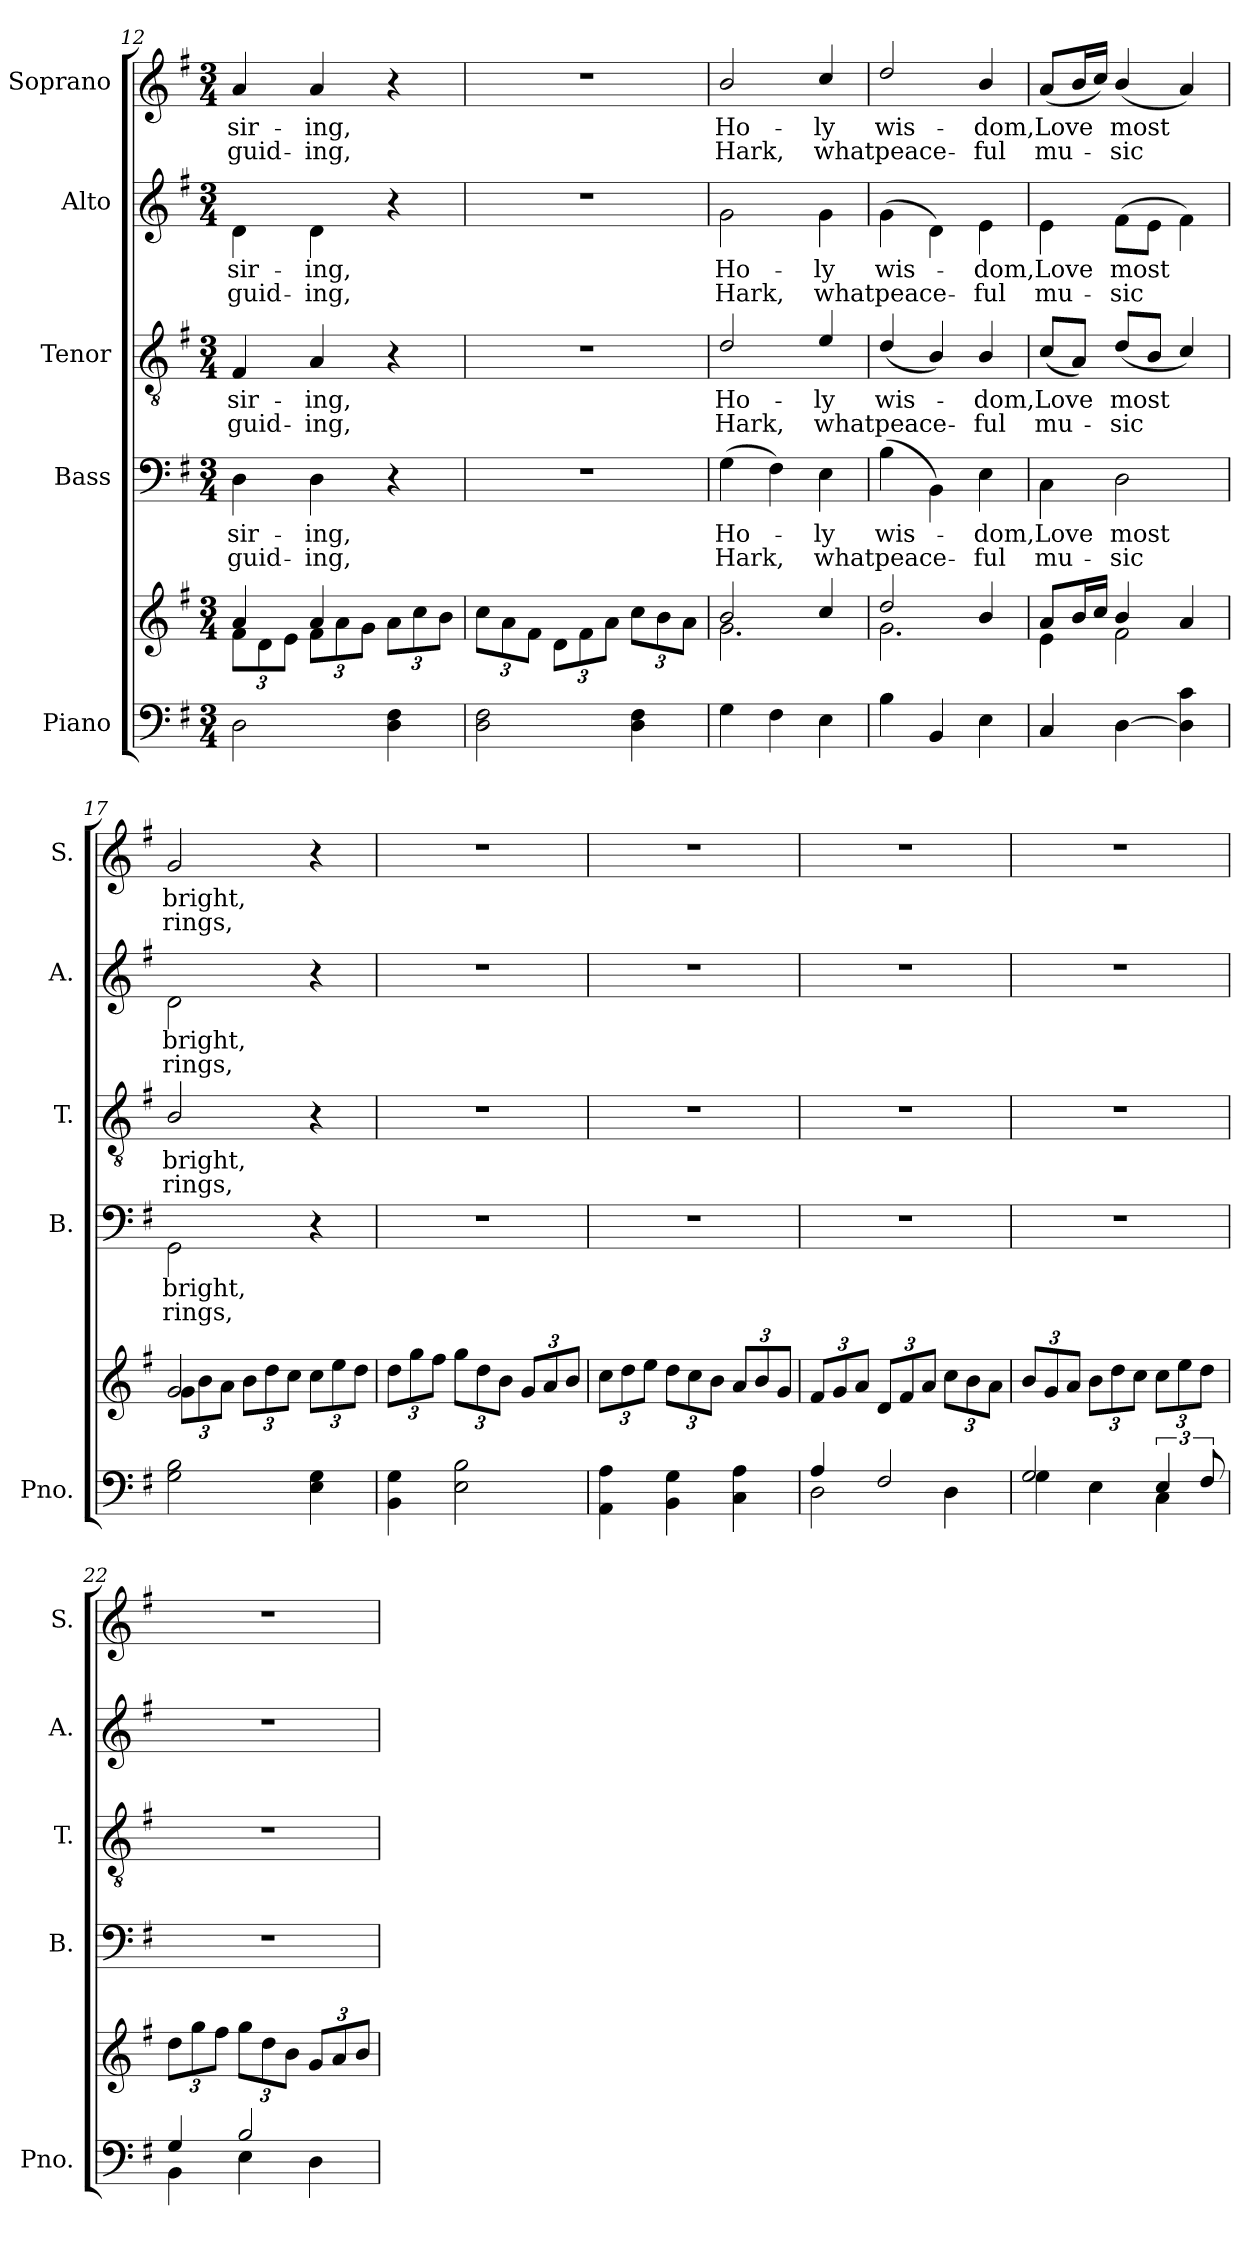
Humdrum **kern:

**kern	**kern	**kern	**text	**text	**kern	**text	**text	**kern	**text	**text	**kern	**text	**text
*part5	*part5	*part4	*part4	*part4	*part3	*part3	*part3	*part2	*part2	*part2	*part1	*part1	*part1
*staff6	*staff5	*staff4	*staff4	*staff4	*staff3	*staff3	*staff3	*staff2	*staff2	*staff2	*staff1	*staff1	*staff1
*I"Piano	*	*I"Bass	*	*	*I"Tenor	*	*	*I"Alto	*	*	*I"Soprano	*	*
*I'Pno.	*	*I'B.	*	*	*I'T.	*	*	*I'A.	*	*	*I'S.	*	*
!!LO:PB:g=z
*clefF4	*clefG2	*clefF4	*	*	*clefGv2	*	*	*clefG2	*	*	*clefG2	*	*
*k[f#]	*k[f#]	*k[f#]	*	*	*k[f#]	*	*	*k[f#]	*	*	*k[f#]	*	*
*G:	*G:	*G:	*	*	*G:	*	*	*G:	*	*	*G:	*	*
*M3/4	*M3/4	*M3/4	*	*	*M3/4	*	*	*M3/4	*	*	*M3/4	*	*
=12	=12	=12	=12	=12	=12	=12	=12	=12	=12	=12	=12	=12	=12
*	*^	*	*	*	*	*	*	*	*	*	*	*	*
*	*	*Xbrackettup	*	*	*	*	*	*	*	*	*	*	*	*
!	!	!	!	!LO:LY:b	!LO:LY:b	!	!LO:LY:b	!LO:LY:b	!	!LO:LY:b	!LO:LY:b	!	!LO:LY:b	!LO:LY:b
2D\	4a/	12f#\L	4D\	-sir-	guid-	4F#/	-sir-	guid-	4d\	-sir-	guid-	4a/	-sir-	guid-
.	.	12d\	.	.	.	.	.	.	.	.	.	.	.	.
.	.	12e\J	.	.	.	.	.	.	.	.	.	.	.	.
!	!	!	!	!LO:LY:b	!LO:LY:b	!	!LO:LY:b	!LO:LY:b	!	!LO:LY:b	!LO:LY:b	!	!LO:LY:b	!LO:LY:b
.	4a/	12f#\L	4D\	-ing,	-ing,	4A/	-ing,	-ing,	4d\	-ing,	-ing,	4a/	-ing,	-ing,
.	.	12a\	.	.	.	.	.	.	.	.	.	.	.	.
.	.	12g\J	.	.	.	.	.	.	.	.	.	.	.	.
4D\ 4F#\	4ryy	12a\L	4r	.	.	4r	.	.	4r	.	.	4r	.	.
.	.	12cc\	.	.	.	.	.	.	.	.	.	.	.	.
.	.	12b\J	.	.	.	.	.	.	.	.	.	.	.	.
=13	=13	=13	=13	=13	=13	=13	=13	=13	=13	=13	=13	=13	=13	=13
2D\ 2F#\	2.ryy	12cc\L	2.r	.	.	2.r	.	.	2.r	.	.	2.r	.	.
.	.	12a\	.	.	.	.	.	.	.	.	.	.	.	.
.	.	12f#\J	.	.	.	.	.	.	.	.	.	.	.	.
.	.	12d\L	.	.	.	.	.	.	.	.	.	.	.	.
.	.	12f#\	.	.	.	.	.	.	.	.	.	.	.	.
.	.	12a\J	.	.	.	.	.	.	.	.	.	.	.	.
4D\ 4F#\	.	12cc\L	.	.	.	.	.	.	.	.	.	.	.	.
.	.	12b\	.	.	.	.	.	.	.	.	.	.	.	.
.	.	12a\J	.	.	.	.	.	.	.	.	.	.	.	.
=14	=14	=14	=14	=14	=14	=14	=14	=14	=14	=14	=14	=14	=14	=14
!	!	!	!	!LO:LY:b	!LO:LY:b	!	!LO:LY:b	!LO:LY:b	!	!LO:LY:b	!LO:LY:b	!	!LO:LY:b	!LO:LY:b
4G\	2b/	2.g\	(>4G\	Ho-	Hark,	2d/	Ho-	Hark,	2g\	Ho-	Hark,	2b/	Ho-	Hark,
4F#\	.	.	4F#\)	.	.	.	.	.	.	.	.	.	.	.
!	!	!	!	!LO:LY:b	!LO:LY:b	!	!LO:LY:b	!LO:LY:b	!	!LO:LY:b	!LO:LY:b	!	!LO:LY:b	!LO:LY:b
4E\	4cc/	.	4E\	-ly	what	4e/	-ly	what	4g\	-ly	what	4cc/	-ly	what
=15	=15	=15	=15	=15	=15	=15	=15	=15	=15	=15	=15	=15	=15	=15
!	!	!	!	!LO:LY:b	!LO:LY:b	!	!LO:LY:b	!LO:LY:b	!	!LO:LY:b	!LO:LY:b	!	!LO:LY:b	!LO:LY:b
4B\	2dd/	2.g\	(>4B\	wis-	peace-	(<4d/	wis-	peace-	(>4g\	wis-	peace-	2dd/	wis-	peace-
4BB/	.	.	4BB\)	.	.	4B/)	.	.	4d\)	.	.	.	.	.
!	!	!	!	!LO:LY:b	!LO:LY:b	!	!LO:LY:b	!LO:LY:b	!	!LO:LY:b	!LO:LY:b	!	!LO:LY:b	!LO:LY:b
4E\	4b/	.	4E\	-dom,	-ful	4B/	-dom,	-ful	4e\	-dom,	-ful	4b/	-dom,	-ful
=16	=16	=16	=16	=16	=16	=16	=16	=16	=16	=16	=16	=16	=16	=16
!	!	!	!	!LO:LY:b	!LO:LY:b	!	!LO:LY:b	!LO:LY:b	!	!LO:LY:b	!LO:LY:b	!	!LO:LY:b	!LO:LY:b
4C/	8a/L	4e\	4C\	Love	mu-	(<8c/L	Love	mu-	4e\	Love	mu-	(<8a/L	Love	mu-
.	16b/L	.	.	.	.	8A/J)	.	.	.	.	.	16b/L	.	.
.	16cc/JJ	.	.	.	.	.	.	.	.	.	.	16cc/JJ)	.	.
!	!	!	!	!LO:LY:b	!LO:LY:b	!	!LO:LY:b	!LO:LY:b	!	!LO:LY:b	!LO:LY:b	!	!LO:LY:b	!LO:LY:b
[4D\	4b/	2f#\	2D\	most	-sic	(<8d/L	most	-sic	(>8f#\L	most	-sic	(<4b/	most	-sic
.	.	.	.	.	.	8B/J	.	.	8e\J	.	.	.	.	.
4D\] 4c\	4a/	.	.	.	.	4c/)	.	.	4f#\)	.	.	4a/)	.	.
=17	=17	=17	=17	=17	=17	=17	=17	=17	=17	=17	=17	=17	=17	=17
!	!	!	!	!LO:LY:b	!LO:LY:b	!	!LO:LY:b	!LO:LY:b	!	!LO:LY:b	!LO:LY:b	!	!LO:LY:b	!LO:LY:b
2G\ 2B\	2g/	12g\L	2GG\	bright,	rings,	2B/	bright,	rings,	2d\	bright,	rings,	2g/	bright,	rings,
.	.	12b\	.	.	.	.	.	.	.	.	.	.	.	.
.	.	12a\J	.	.	.	.	.	.	.	.	.	.	.	.
.	.	12b\L	.	.	.	.	.	.	.	.	.	.	.	.
.	.	12dd\	.	.	.	.	.	.	.	.	.	.	.	.
.	.	12cc\J	.	.	.	.	.	.	.	.	.	.	.	.
4E\ 4G\	4ryy	12cc\L	4r	.	.	4r	.	.	4r	.	.	4r	.	.
.	.	12ee\	.	.	.	.	.	.	.	.	.	.	.	.
.	.	12dd\J	.	.	.	.	.	.	.	.	.	.	.	.
*	*v	*v	*	*	*	*	*	*	*	*	*	*	*	*
!!LO:LB:g=z
=18	=18	=18	=18	=18	=18	=18	=18	=18	=18	=18	=18	=18	=18
4BB\ 4G\	12dd\L	2.r	.	.	2.r	.	.	2.r	.	.	2.r	.	.
.	12gg\	.	.	.	.	.	.	.	.	.	.	.	.
.	12ff#\J	.	.	.	.	.	.	.	.	.	.	.	.
2E\ 2B\	12gg\L	.	.	.	.	.	.	.	.	.	.	.	.
.	12dd\	.	.	.	.	.	.	.	.	.	.	.	.
.	12b\J	.	.	.	.	.	.	.	.	.	.	.	.
.	12g/L	.	.	.	.	.	.	.	.	.	.	.	.
.	12a/	.	.	.	.	.	.	.	.	.	.	.	.
.	12b/J	.	.	.	.	.	.	.	.	.	.	.	.
=19	=19	=19	=19	=19	=19	=19	=19	=19	=19	=19	=19	=19	=19
4AA\ 4A\	12cc\L	2.r	.	.	2.r	.	.	2.r	.	.	2.r	.	.
.	12dd\	.	.	.	.	.	.	.	.	.	.	.	.
.	12ee\J	.	.	.	.	.	.	.	.	.	.	.	.
4BB\ 4G\	12dd\L	.	.	.	.	.	.	.	.	.	.	.	.
.	12cc\	.	.	.	.	.	.	.	.	.	.	.	.
.	12b\J	.	.	.	.	.	.	.	.	.	.	.	.
4C\ 4A\	12a/L	.	.	.	.	.	.	.	.	.	.	.	.
.	12b/	.	.	.	.	.	.	.	.	.	.	.	.
.	12g/J	.	.	.	.	.	.	.	.	.	.	.	.
=20	=20	=20	=20	=20	=20	=20	=20	=20	=20	=20	=20	=20	=20
*^	*	*	*	*	*	*	*	*	*	*	*	*	*
4A/	2D\	12f#/L	2.r	.	.	2.r	.	.	2.r	.	.	2.r	.	.
.	.	12g/	.	.	.	.	.	.	.	.	.	.	.	.
.	.	12a/J	.	.	.	.	.	.	.	.	.	.	.	.
2F#/	.	12d/L	.	.	.	.	.	.	.	.	.	.	.	.
.	.	12f#/	.	.	.	.	.	.	.	.	.	.	.	.
.	.	12a/J	.	.	.	.	.	.	.	.	.	.	.	.
.	4D\	12cc\L	.	.	.	.	.	.	.	.	.	.	.	.
.	.	12b\	.	.	.	.	.	.	.	.	.	.	.	.
.	.	12a\J	.	.	.	.	.	.	.	.	.	.	.	.
=21	=21	=21	=21	=21	=21	=21	=21	=21	=21	=21	=21	=21	=21	=21
2G/	4G\	12b/L	2.r	.	.	2.r	.	.	2.r	.	.	2.r	.	.
.	.	12g/	.	.	.	.	.	.	.	.	.	.	.	.
.	.	12a/J	.	.	.	.	.	.	.	.	.	.	.	.
.	4E\	12b\L	.	.	.	.	.	.	.	.	.	.	.	.
.	.	12dd\	.	.	.	.	.	.	.	.	.	.	.	.
.	.	12cc\J	.	.	.	.	.	.	.	.	.	.	.	.
6E/	4C\	12cc\L	.	.	.	.	.	.	.	.	.	.	.	.
.	.	12ee\	.	.	.	.	.	.	.	.	.	.	.	.
12F#/	.	12dd\J	.	.	.	.	.	.	.	.	.	.	.	.
=22	=22	=22	=22	=22	=22	=22	=22	=22	=22	=22	=22	=22	=22	=22
4G/	4BB\	12dd\L	2.r	.	.	2.r	.	.	2.r	.	.	2.r	.	.
.	.	12gg\	.	.	.	.	.	.	.	.	.	.	.	.
.	.	12ff#\J	.	.	.	.	.	.	.	.	.	.	.	.
2B/	4E\	12gg\L	.	.	.	.	.	.	.	.	.	.	.	.
.	.	12dd\	.	.	.	.	.	.	.	.	.	.	.	.
.	.	12b\J	.	.	.	.	.	.	.	.	.	.	.	.
.	4D\	12g/L	.	.	.	.	.	.	.	.	.	.	.	.
.	.	12a/	.	.	.	.	.	.	.	.	.	.	.	.
.	.	12b/J	.	.	.	.	.	.	.	.	.	.	.	.
*v	*v	*	*	*	*	*	*	*	*	*	*	*	*	*
=	=	=	=	=	=	=	=	=	=	=	=	=	=
*-	*-	*-	*-	*-	*-	*-	*-	*-	*-	*-	*-	*-	*-
